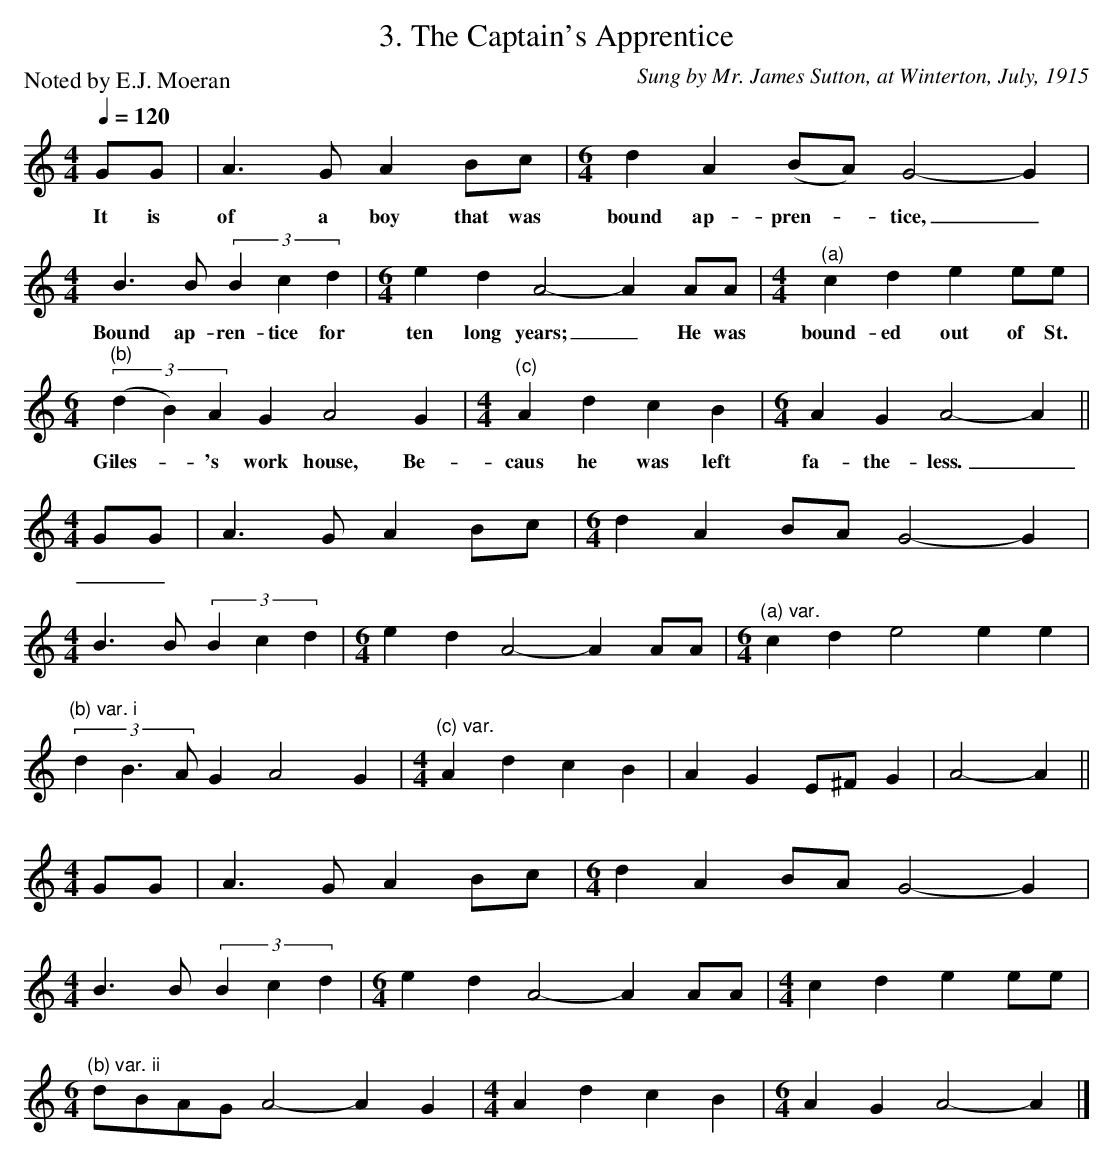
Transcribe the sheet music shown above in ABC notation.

X:1
T:3. The Captain's Apprentice
C:Sung by Mr. James Sutton, at Winterton, July, 1915
P:Noted by E.J. Moeran
L:1/4
Q:1/4=120
M:4/4
K:Am
G/G/ | A3/2 G/ A B/c/ |[M:6/4] d A (B/A/) G2- G |$[M:4/4] B3/2 B/ (3B c d |
w: It is|of a boy that was|bound ap- pren- * tice, _|Bound ap- ren- tice for|
[M:6/4] e d A2- A A/A/ |[M:4/4]"^(a)" c d e e/e/ |$[M:6/4]"^(b)" (3(d B) A G A2 G |
w: ten long years; _ He was|bound- ed out of St.|Giles- * 's work house, Be-|
[M:4/4]"^(c)" A d c B |[M:6/4] A G A2- A ||$[M:4/4] G/G/ | A3/2 G/ A B/c/ |
w: caus he was left|fa- the- less. _|_ _||
[M:6/4] d A B/A/ G2- G |$[M:4/4] B3/2 B/ (3B c d |[M:6/4] e d A2- A A/A/ |
w: |||
[M:6/4]"^(a) var." c d e2 e e |$"^(b) var. i" (3d B3/2 A/ G A2 G |[M:4/4]"^(c) var." A d c B |
w: |||
A G E/^F/ G | A2- A ||$[M:4/4] G/G/ | A3/2 G/ A B/c/ |[M:6/4] d A B/A/ G2- G |$
w: |||||
[M:4/4] B3/2 B/ (3B c d |[M:6/4] e d A2- A A/A/ |[M:4/4] c d e e/e/ |$
w: |||
[M:6/4]"^(b) var. ii" d/B/A/G/ A2- A G |[M:4/4] A d c B |[M:6/4] A G A2- A |]
w: |||
